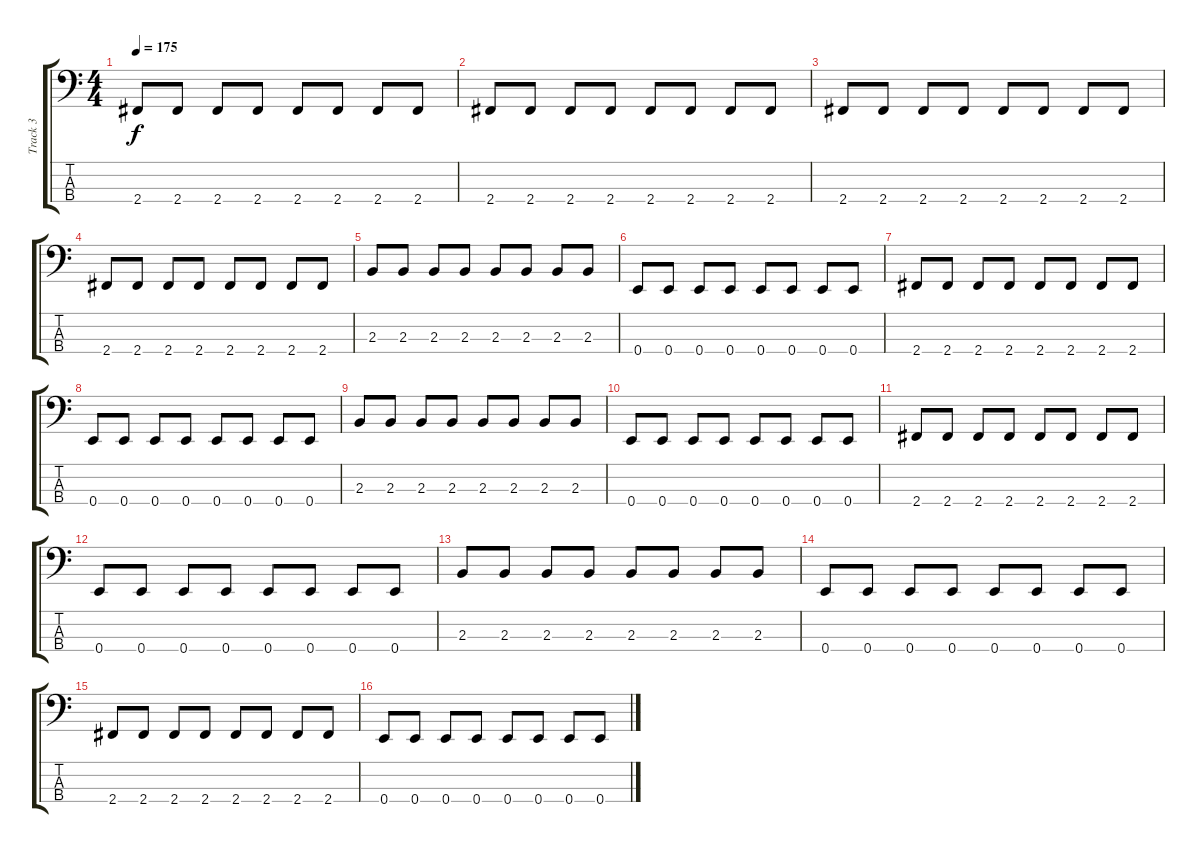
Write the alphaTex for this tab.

\track ("Track 3" "Track 3") {instrument electricbasspick}
\staff {score tabs}
\tuning (G2 D2 A1 E1) {hide}
\ts (4 4)
\tempo 175
\clef f4
\ks c
2.4.8{dy f} 2.4.8 2.4.8 2.4.8 2.4.8 2.4.8 2.4.8 2.4.8 |
2.4.8 2.4.8 2.4.8 2.4.8 2.4.8 2.4.8 2.4.8 2.4.8 |
2.4.8 2.4.8 2.4.8 2.4.8 2.4.8 2.4.8 2.4.8 2.4.8 |
2.4.8 2.4.8 2.4.8 2.4.8 2.4.8 2.4.8 2.4.8 2.4.8 |
2.3.8 2.3.8 2.3.8 2.3.8 2.3.8 2.3.8 2.3.8 2.3.8 |
0.4.8 0.4.8 0.4.8 0.4.8 0.4.8 0.4.8 0.4.8 0.4.8 |
2.4.8 2.4.8 2.4.8 2.4.8 2.4.8 2.4.8 2.4.8 2.4.8 |
0.4.8 0.4.8 0.4.8 0.4.8 0.4.8 0.4.8 0.4.8 0.4.8 |
2.3.8 2.3.8 2.3.8 2.3.8 2.3.8 2.3.8 2.3.8 2.3.8 |
0.4.8 0.4.8 0.4.8 0.4.8 0.4.8 0.4.8 0.4.8 0.4.8 |
2.4.8 2.4.8 2.4.8 2.4.8 2.4.8 2.4.8 2.4.8 2.4.8 |
0.4.8 0.4.8 0.4.8 0.4.8 0.4.8 0.4.8 0.4.8 0.4.8 |
2.3.8 2.3.8 2.3.8 2.3.8 2.3.8 2.3.8 2.3.8 2.3.8 |
0.4.8 0.4.8 0.4.8 0.4.8 0.4.8 0.4.8 0.4.8 0.4.8 |
2.4.8 2.4.8 2.4.8 2.4.8 2.4.8 2.4.8 2.4.8 2.4.8 |
0.4.8 0.4.8 0.4.8 0.4.8 0.4.8 0.4.8 0.4.8 0.4.8
